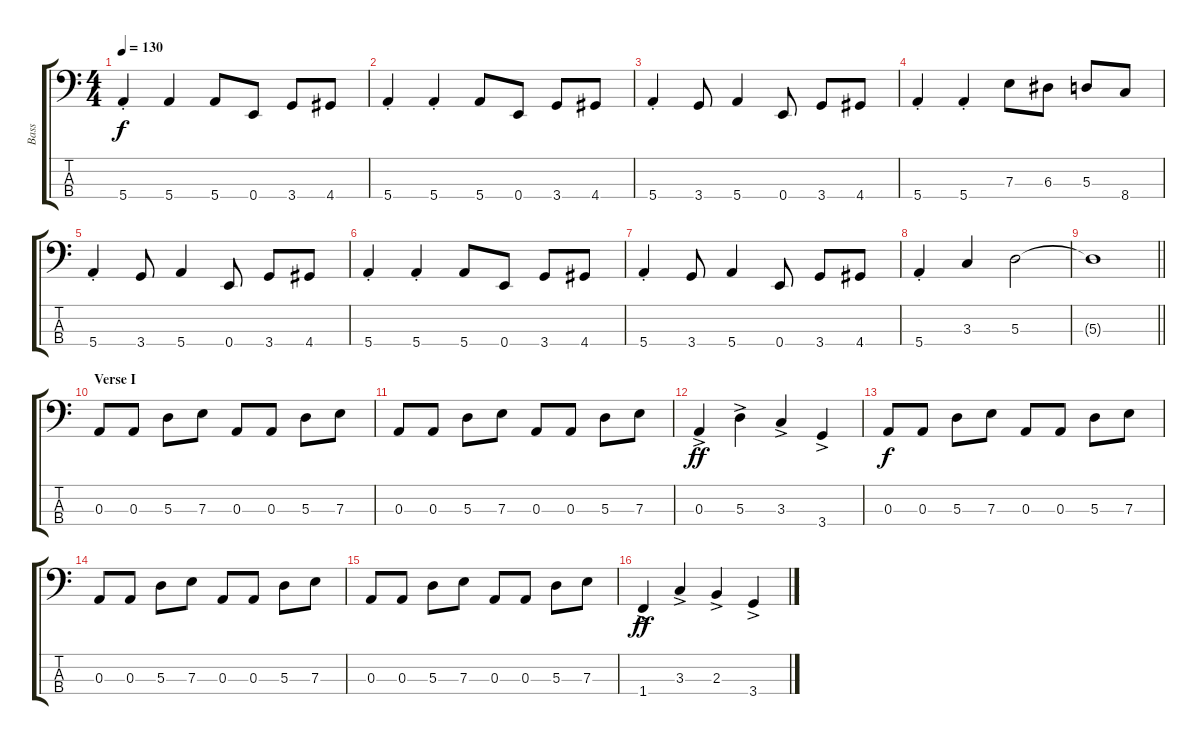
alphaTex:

\track ("Bass" "Bass") {instrument electricbassfinger}
\staff {score tabs}
\tuning (G2 D2 A1 E1) {hide}
\ts (4 4)
\tempo 130
\clef f4
\ks c
5.4{st}.4{dy f instrument electricbassfinger} 5.4.4 5.4.8 0.4.8 3.4.8 4.4.8 |
5.4{st}.4 5.4{st}.4 5.4.8 0.4.8 3.4.8 4.4.8 |
5.4{st}.4 3.4.8 5.4.4 0.4.8 3.4.8 4.4.8 |
5.4{st}.4 5.4{st}.4 7.3.8 6.3.8 5.3.8 8.4.8 |
5.4{st}.4 3.4.8 5.4.4 0.4.8 3.4.8 4.4.8 |
5.4{st}.4 5.4{st}.4 5.4.8 0.4.8 3.4.8 4.4.8 |
5.4{st}.4 3.4.8 5.4.4 0.4.8 3.4.8 4.4.8 |
5.4{st}.4 3.3.4 5.3.2 |
\barLineRight lightlight
5.3{t}.1 |
\section ("" "Verse I")
0.3.8 0.3.8 5.3.8 7.3.8 0.3.8 0.3.8 5.3.8 7.3.8 |
0.3.8 0.3.8 5.3.8 7.3.8 0.3.8 0.3.8 5.3.8 7.3.8 |
0.3{ac}.4{dy ff} 5.3{ac}.4 3.3{ac}.4 3.4{ac}.4 |
0.3.8{dy f} 0.3.8 5.3.8 7.3.8 0.3.8 0.3.8 5.3.8 7.3.8 |
0.3.8 0.3.8 5.3.8 7.3.8 0.3.8 0.3.8 5.3.8 7.3.8 |
0.3.8 0.3.8 5.3.8 7.3.8 0.3.8 0.3.8 5.3.8 7.3.8 |
1.4{ac}.4{dy ff} 3.3{ac}.4 2.3{ac}.4 3.4{ac}.4
